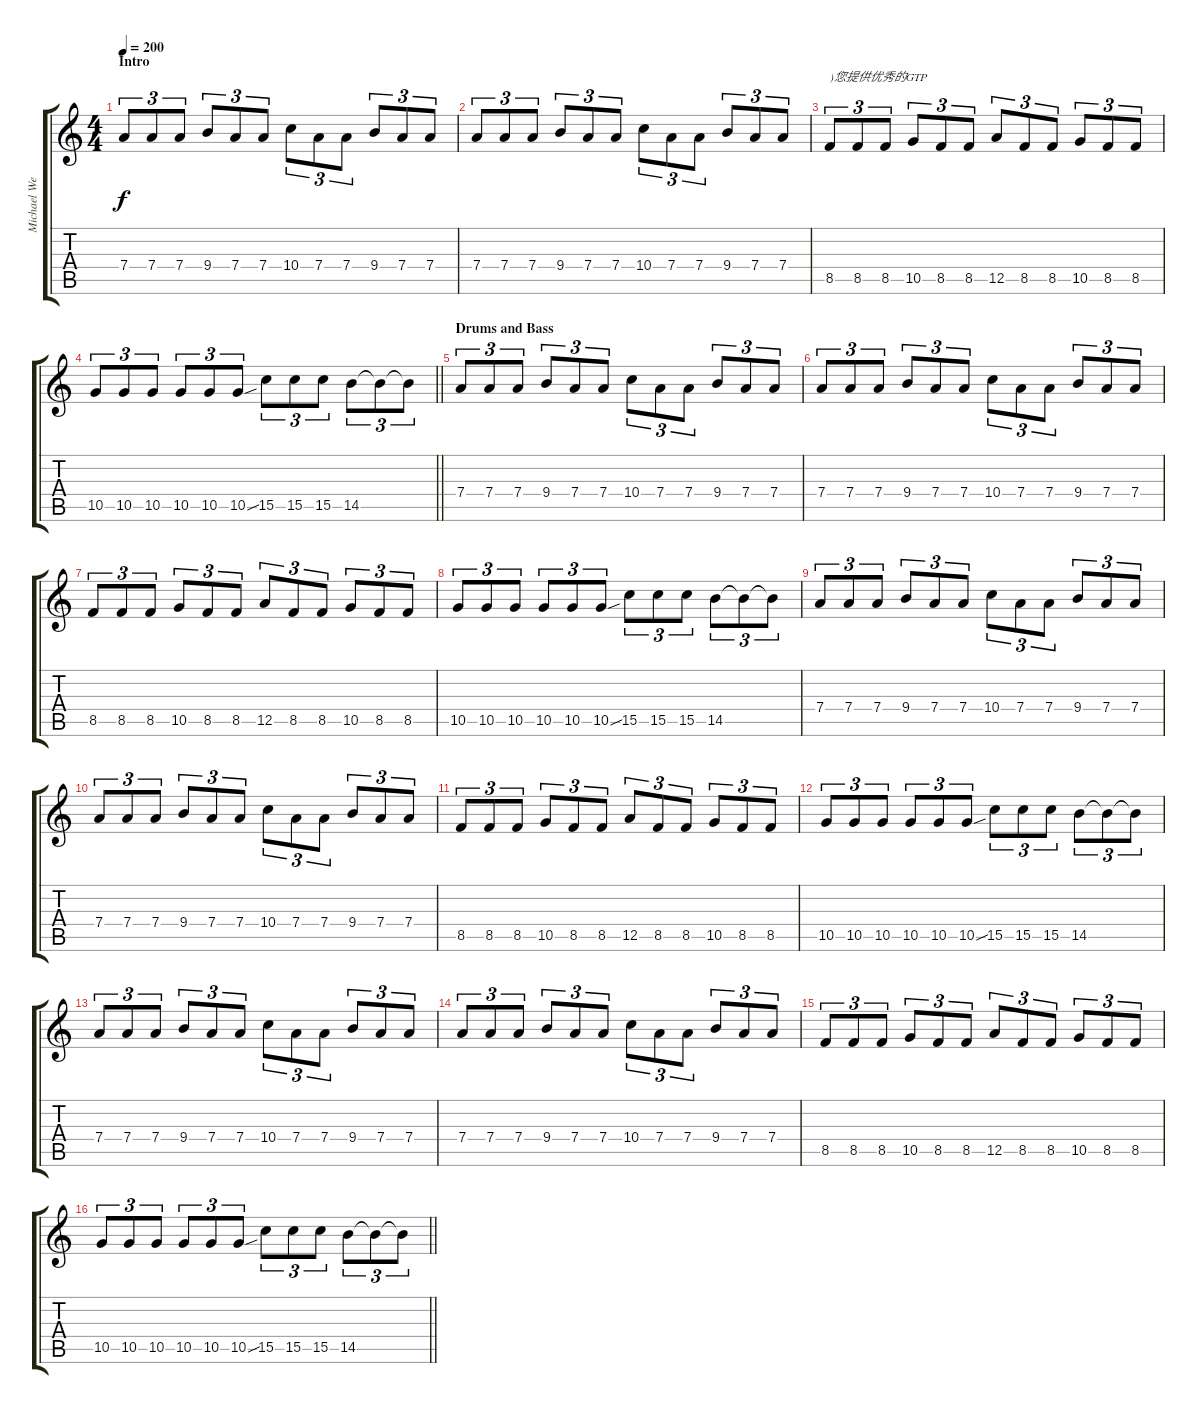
\track ("Michael Weikath" "Michael We") {instrument distortionguitar}
\staff {score tabs}
\tuning (E4 B3 G3 D3 A2 E2) {hide}
\ts (4 4)
\section ("" "Intro")
\tempo 200
\clef g2
\ks c
7.4.8{tu (3 2) dy f instrument distortionguitar} 7.4.8{tu (3 2)} 7.4.8{tu (3 2)} 9.4.8{tu (3 2)} 7.4.8{tu (3 2)} 7.4.8{tu (3 2)} 10.4.8{tu (3 2)} 7.4.8{tu (3 2)} 7.4.8{tu (3 2)} 9.4.8{tu (3 2)} 7.4.8{tu (3 2)} 7.4.8{tu (3 2)} |
7.4.8{tu (3 2)} 7.4.8{tu (3 2)} 7.4.8{tu (3 2)} 9.4.8{tu (3 2)} 7.4.8{tu (3 2)} 7.4.8{tu (3 2)} 10.4.8{tu (3 2)} 7.4.8{tu (3 2)} 7.4.8{tu (3 2)} 9.4.8{tu (3 2)} 7.4.8{tu (3 2)} 7.4.8{tu (3 2)} |
8.5.8{tu (3 2) txt ")您提供优秀的GTP"} 8.5.8{tu (3 2)} 8.5.8{tu (3 2)} 10.5.8{tu (3 2)} 8.5.8{tu (3 2)} 8.5.8{tu (3 2)} 12.5.8{tu (3 2)} 8.5.8{tu (3 2)} 8.5.8{tu (3 2)} 10.5.8{tu (3 2)} 8.5.8{tu (3 2)} 8.5.8{tu (3 2)} |
\barLineRight lightlight
10.5.8{tu (3 2)} 10.5.8{tu (3 2)} 10.5.8{tu (3 2)} 10.5.8{tu (3 2)} 10.5.8{tu (3 2)} 10.5{sou}.8{tu (3 2)} 15.5.8{tu (3 2)} 15.5.8{tu (3 2)} 15.5.8{tu (3 2)} 14.5.8{tu (3 2)} 14.5{t}.8{tu (3 2)} 14.5{t}.8{tu (3 2)} |
\section ("" "Drums and Bass")
7.4.8{tu (3 2)} 7.4.8{tu (3 2)} 7.4.8{tu (3 2)} 9.4.8{tu (3 2)} 7.4.8{tu (3 2)} 7.4.8{tu (3 2)} 10.4.8{tu (3 2)} 7.4.8{tu (3 2)} 7.4.8{tu (3 2)} 9.4.8{tu (3 2)} 7.4.8{tu (3 2)} 7.4.8{tu (3 2)} |
7.4.8{tu (3 2)} 7.4.8{tu (3 2)} 7.4.8{tu (3 2)} 9.4.8{tu (3 2)} 7.4.8{tu (3 2)} 7.4.8{tu (3 2)} 10.4.8{tu (3 2)} 7.4.8{tu (3 2)} 7.4.8{tu (3 2)} 9.4.8{tu (3 2)} 7.4.8{tu (3 2)} 7.4.8{tu (3 2)} |
8.5.8{tu (3 2)} 8.5.8{tu (3 2)} 8.5.8{tu (3 2)} 10.5.8{tu (3 2)} 8.5.8{tu (3 2)} 8.5.8{tu (3 2)} 12.5.8{tu (3 2)} 8.5.8{tu (3 2)} 8.5.8{tu (3 2)} 10.5.8{tu (3 2)} 8.5.8{tu (3 2)} 8.5.8{tu (3 2)} |
10.5.8{tu (3 2)} 10.5.8{tu (3 2)} 10.5.8{tu (3 2)} 10.5.8{tu (3 2)} 10.5.8{tu (3 2)} 10.5{sou}.8{tu (3 2)} 15.5.8{tu (3 2)} 15.5.8{tu (3 2)} 15.5.8{tu (3 2)} 14.5.8{tu (3 2)} 14.5{t}.8{tu (3 2)} 14.5{t}.8{tu (3 2)} |
7.4.8{tu (3 2)} 7.4.8{tu (3 2)} 7.4.8{tu (3 2)} 9.4.8{tu (3 2)} 7.4.8{tu (3 2)} 7.4.8{tu (3 2)} 10.4.8{tu (3 2)} 7.4.8{tu (3 2)} 7.4.8{tu (3 2)} 9.4.8{tu (3 2)} 7.4.8{tu (3 2)} 7.4.8{tu (3 2)} |
7.4.8{tu (3 2)} 7.4.8{tu (3 2)} 7.4.8{tu (3 2)} 9.4.8{tu (3 2)} 7.4.8{tu (3 2)} 7.4.8{tu (3 2)} 10.4.8{tu (3 2)} 7.4.8{tu (3 2)} 7.4.8{tu (3 2)} 9.4.8{tu (3 2)} 7.4.8{tu (3 2)} 7.4.8{tu (3 2)} |
8.5.8{tu (3 2)} 8.5.8{tu (3 2)} 8.5.8{tu (3 2)} 10.5.8{tu (3 2)} 8.5.8{tu (3 2)} 8.5.8{tu (3 2)} 12.5.8{tu (3 2)} 8.5.8{tu (3 2)} 8.5.8{tu (3 2)} 10.5.8{tu (3 2)} 8.5.8{tu (3 2)} 8.5.8{tu (3 2)} |
10.5.8{tu (3 2)} 10.5.8{tu (3 2)} 10.5.8{tu (3 2)} 10.5.8{tu (3 2)} 10.5.8{tu (3 2)} 10.5{sou}.8{tu (3 2)} 15.5.8{tu (3 2)} 15.5.8{tu (3 2)} 15.5.8{tu (3 2)} 14.5.8{tu (3 2)} 14.5{t}.8{tu (3 2)} 14.5{t}.8{tu (3 2)} |
7.4.8{tu (3 2)} 7.4.8{tu (3 2)} 7.4.8{tu (3 2)} 9.4.8{tu (3 2)} 7.4.8{tu (3 2)} 7.4.8{tu (3 2)} 10.4.8{tu (3 2)} 7.4.8{tu (3 2)} 7.4.8{tu (3 2)} 9.4.8{tu (3 2)} 7.4.8{tu (3 2)} 7.4.8{tu (3 2)} |
7.4.8{tu (3 2)} 7.4.8{tu (3 2)} 7.4.8{tu (3 2)} 9.4.8{tu (3 2)} 7.4.8{tu (3 2)} 7.4.8{tu (3 2)} 10.4.8{tu (3 2)} 7.4.8{tu (3 2)} 7.4.8{tu (3 2)} 9.4.8{tu (3 2)} 7.4.8{tu (3 2)} 7.4.8{tu (3 2)} |
8.5.8{tu (3 2)} 8.5.8{tu (3 2)} 8.5.8{tu (3 2)} 10.5.8{tu (3 2)} 8.5.8{tu (3 2)} 8.5.8{tu (3 2)} 12.5.8{tu (3 2)} 8.5.8{tu (3 2)} 8.5.8{tu (3 2)} 10.5.8{tu (3 2)} 8.5.8{tu (3 2)} 8.5.8{tu (3 2)} |
\barLineRight lightlight
10.5.8{tu (3 2)} 10.5.8{tu (3 2)} 10.5.8{tu (3 2)} 10.5.8{tu (3 2)} 10.5.8{tu (3 2)} 10.5{sou}.8{tu (3 2)} 15.5.8{tu (3 2)} 15.5.8{tu (3 2)} 15.5.8{tu (3 2)} 14.5.8{tu (3 2)} 14.5{t}.8{tu (3 2)} 14.5{t}.8{tu (3 2)}
